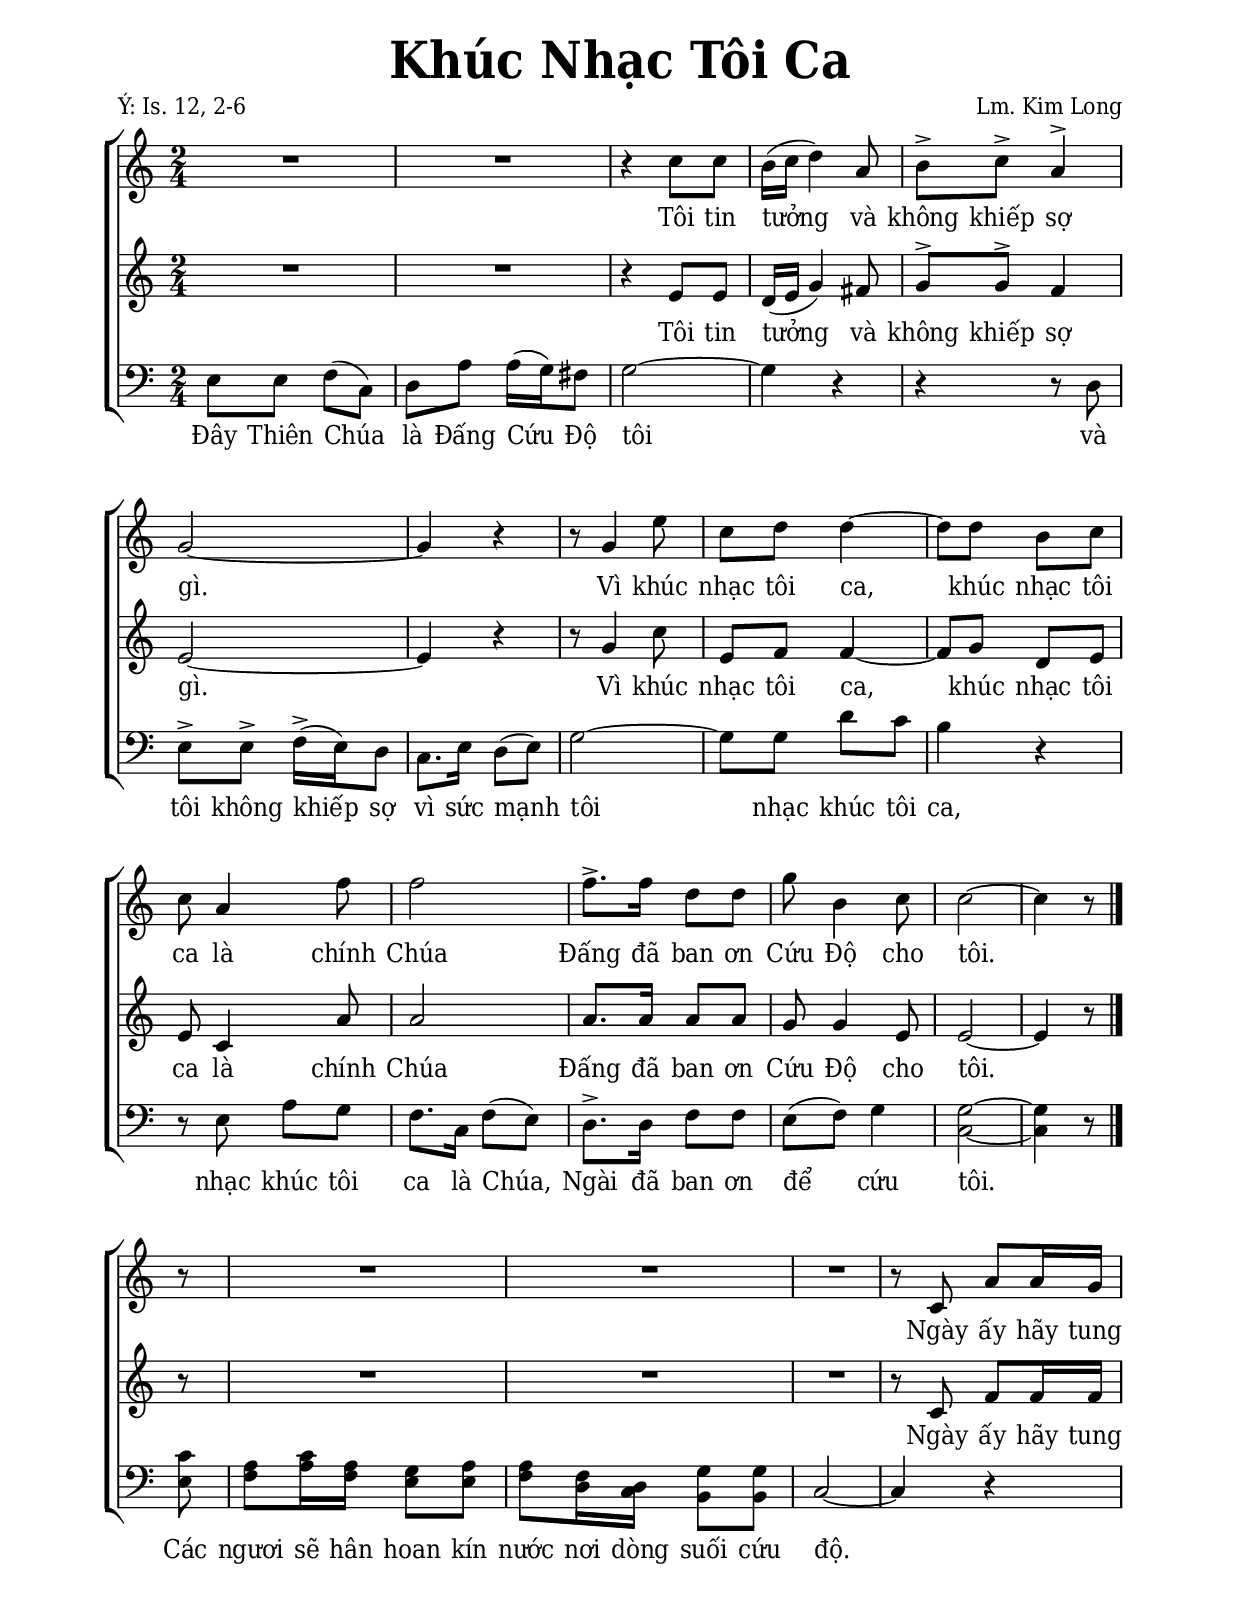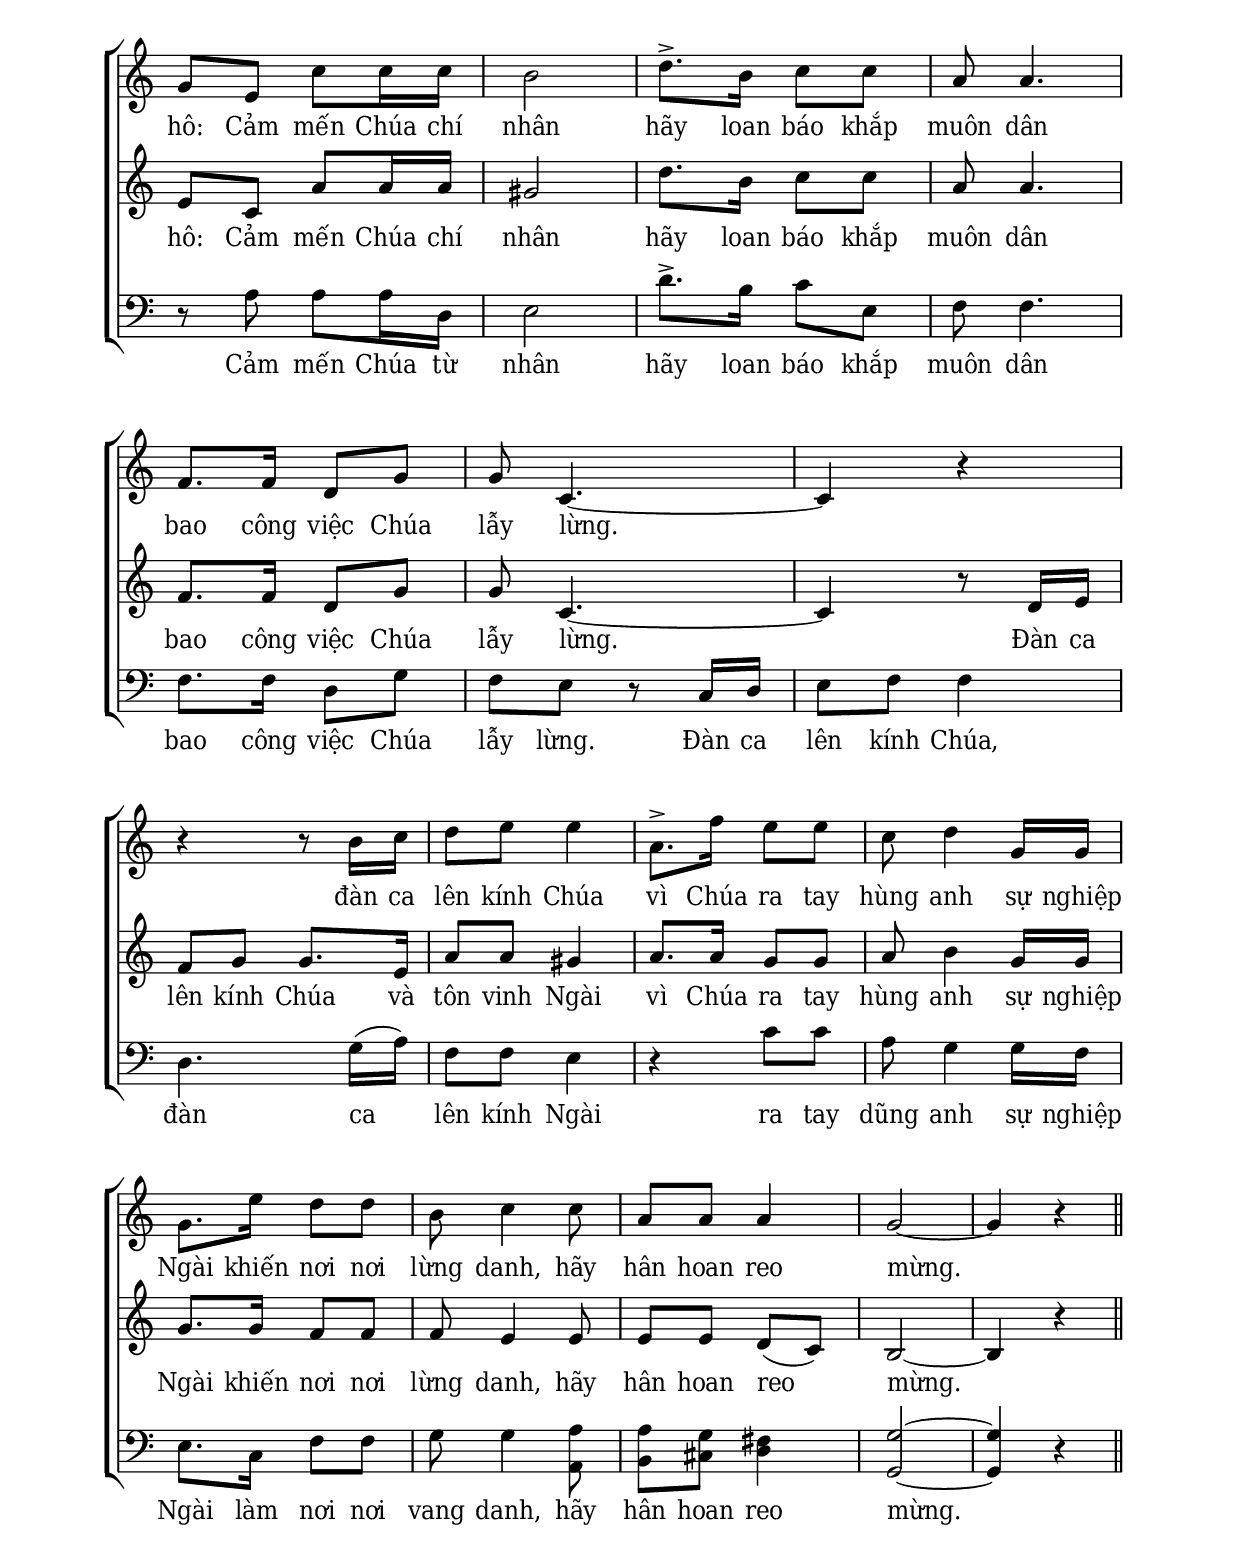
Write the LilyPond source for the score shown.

% Cài đặt chung
\version "2.22.1"
\include "english.ly"

\header {
  title = \markup { \fontsize #3 "Khúc Nhạc Tôi Ca" }
  poet = "Ý: Is. 12, 2-6"
  composer = "Lm. Kim Long"
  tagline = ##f
}

% Nhạc
% Đổi kích thước nốt cho bè phụ
notBePhu =
#(define-music-function (font-size music) (number? ly:music?)
   (for-some-music
     (lambda (m)
       (if (music-is-of-type? m 'rhythmic-event)
           (begin
             (set! (ly:music-property m 'tweaks)
                   (cons `(font-size . ,font-size)
                         (ly:music-property m 'tweaks)))
             #t)
           #f))
     music)
   music)

nhacDiepKhucSop = \relative c'' {
  R2*2
  r4 c8 c b16 (c d4) a8 |
  b ^> c ^> a4 ^> |
  g2 ~ |
  g4 r |
  r8 g4 e'8 |
  c d d4 ~ |
  d8 d b c |
  c a4 f'8 |
  f2 |
  f8. ^> f16 d8 d |
  g b,4 c8 |
  c2 ~ |
  c4 r8 \bar "|." \break
  
  r8 |
  R2*3
  r8 c, a' a16 g |
  g8 e c' c16 c |
  b2 |
  d8. ^> b16 c8 c |
  a a4. |
  f8. f16 d8 g |
  g c,4. ~ |
  c4 r |
  r r8 b'16 c |
  d8 e e4 |
  a,8. ^> [f'16] e8 e |
  c d4 g,16 [g] |
  g8. [e'16] d8 d |
  b c4 c8 |
  a a a4 |
  g2 ~ |
  g4 r \bar "||"
}

nhacDiepKhucAlto = \relative c' {
  R2*2
  r4 e8 e |
  d16 (e g4) fs8 |
  g ^> g ^> f4 |
  e2 ~ |
  e4 r |
  r8 g4 c8 |
  e, f f4 ~ |
  f8 g d e |
  e c4 a'8 |
  a2 |
  a8. a16 a8 a |
  g g4 e8 |
  e2 ~ |
  e4 r8
  
  r |
  R2*3
  r8 c f f16 f |
  e8 c a' a16 a |
  gs2 |
  d'8. b16 c8 c |
  a a4. |
  f8. f16 d8 g |
  g c,4. ~ |
  c4 r8 d16 e |
  f8 g g8. [e16] |
  a8 a gs4 |
  a8. a16 g8 g |
  a b4
  \once \tweak font-size #0
  g16
  [ \once \tweak font-size #0 g] |
  g8. g16 f8 f |
  f e4 e8 |
  e e d (c) |
  b2 ~ |
  b4 r
}

nhacDiepKhucBas = \relative c {
  e8 e f (c) |
  d a' a16 (g) fs8 |
  g2 ~ |
  g4 r |
  r r8 d |
  e ^> e ^> f16 ^> (e) d8 |
  c8. e16 d8 (e) |
  g2 ~ |
  g8 g d' c |
  b4 r |
  r8 e, a g |
  f8. c16 f8 (e) |
  d8. ^> d16 f8 f |
  e (f) g4 |
  <g c,>2 ~ |
  <g c,>4 r8
  <<
    {
      c8 |
      a c16 a g8 a |
      a f16 d g8 g
    }
    {
      e8 |
      f a16 f e8 e |
      f d16 c b8 b
    }
  >>
  c2 ~ |
  c4 r |
  r8 a' a a16 d, |
  e2 |
  d'8. ^> b16 c8 e, |
  f f4. |
  f8. f16 d8 g |
  f e r c16 d |
  e8 f f4 |
  d4. g16 (a) |
  f8 f e4 |
  r c'8 c |
  a g4 g16 f |
  e8. c16 f8 f |
  g g4
  <<
    {
      a8 |
      a g fs4 |
      g2 ~ |
      g4 r
    }
    {
      a,8 |
      b cs d4 |
      g,2 ~ |
      g4 r
    }
  >>
}

% Lời
loiDiepKhucSop = \lyricmode {
  Tôi tin tưởng và không khiếp sợ gì.
  Vì khúc nhạc tôi ca, khúc nhạc tôi ca là chính Chúa
  Đấng đã ban ơn Cứu Độ cho tôi.
  Ngày ấy hãy tung hô: Cảm mến Chúa chí nhân
  hãy loan báo khắp muôn dân bao công việc Chúa lẫy lừng.
  đàn ca lên kính Chúa vì Chúa ra tay hùng anh
  sự nghiệp Ngài khiến nơi nơi lừng danh,
  hãy hân hoan reo mừng.
}

loiDiepKhucAlto = \lyricmode {
  Tôi tin tưởng và không khiếp sợ gì.
  Vì khúc nhạc tôi ca, khúc nhạc tôi ca là chính Chúa
  Đấng đã ban ơn Cứu Độ cho tôi.
  Ngày ấy hãy tung hô: Cảm mến Chúa chí nhân
  hãy loan báo khắp muôn dân bao công việc Chúa lẫy lừng.
  Đàn ca lên kính Chúa và tôn vinh Ngài vì Chúa ra tay hùng anh
  sự nghiệp Ngài khiến nơi nơi lừng danh,
  hãy hân hoan reo mừng.
}

loiDiepKhucBas = \lyricmode {
  Đây Thiên Chúa là Đấng Cứu Độ tôi và tôi không khiếp sợ
  vì sức mạnh tôi nhạc khúc tôi ca,
  nhạc khúc tôi ca là Chúa,
  Ngài đã ban ơn để cứu tôi.
  Các ngươi sẽ hân hoan kín nước nơi dòng suối cứu độ.
  Cảm mến Chúa từ nhân hãy loan báo khắp muôn dân
  bao công việc Chúa lẫy lừng.
  Đàn ca lên kính Chúa, đàn ca lên kính Ngài
  ra tay dũng anh sự nghiệp Ngài làm nơi nơi vang danh,
  hãy hân hoan reo mừng.
}

% Dàn trang
\paper {
  #(set-paper-size "a4")
  top-margin = 15\mm
  bottom-margin = 20\mm
  left-margin = 20\mm
  right-margin = 20\mm
  indent = #0
  #(define fonts
    (make-pango-font-tree
      "Deja Vu Serif Condensed"
      "Deja Vu Serif Condensed"
      "Deja Vu Serif Condensed"
      (/ 20 20)))
  print-page-number = #f
  %page-count = #2
  %systems-per-page = 5
}

TongNhip = {
  \key c \major \time 2/4
  \set Timing.beamExceptions = #'()
  \set Timing.baseMoment = #(ly:make-moment 1/4)
}

% Đổi kích thước nốt cho bè phụ
notBePhu =
#(define-music-function (font-size music) (number? ly:music?)
   (for-some-music
     (lambda (m)
       (if (music-is-of-type? m 'rhythmic-event)
           (begin
             (set! (ly:music-property m 'tweaks)
                   (cons `(font-size . ,font-size)
                         (ly:music-property m 'tweaks)))
             #t)
           #f))
     music)
   music)
\score {
  \new ChoirStaff <<
    \new Staff <<
      \new Voice = "beSop" {
        \clef treble \TongNhip \nhacDiepKhucSop
      }
      \new Lyrics \lyricsto beSop \loiDiepKhucSop
    >>
    \new Staff <<
      \new Voice = "beAlto" {
        \clef treble \TongNhip \nhacDiepKhucAlto
      }
      \new Lyrics \lyricsto beAlto \loiDiepKhucAlto
    >>
    \new Staff <<
        \clef "bass"
        \new Voice = beBas {
          \TongNhip \nhacDiepKhucBas
        }
      \new Lyrics \lyricsto beBas \loiDiepKhucBas
    >>
  >>
  \layout {
    \override Lyrics.LyricSpace.minimum-distance = #1
    \override Score.BarNumber.break-visibility = ##(#f #f #f)
    \override Score.SpacingSpanner.uniform-stretching = ##t
  }
}
